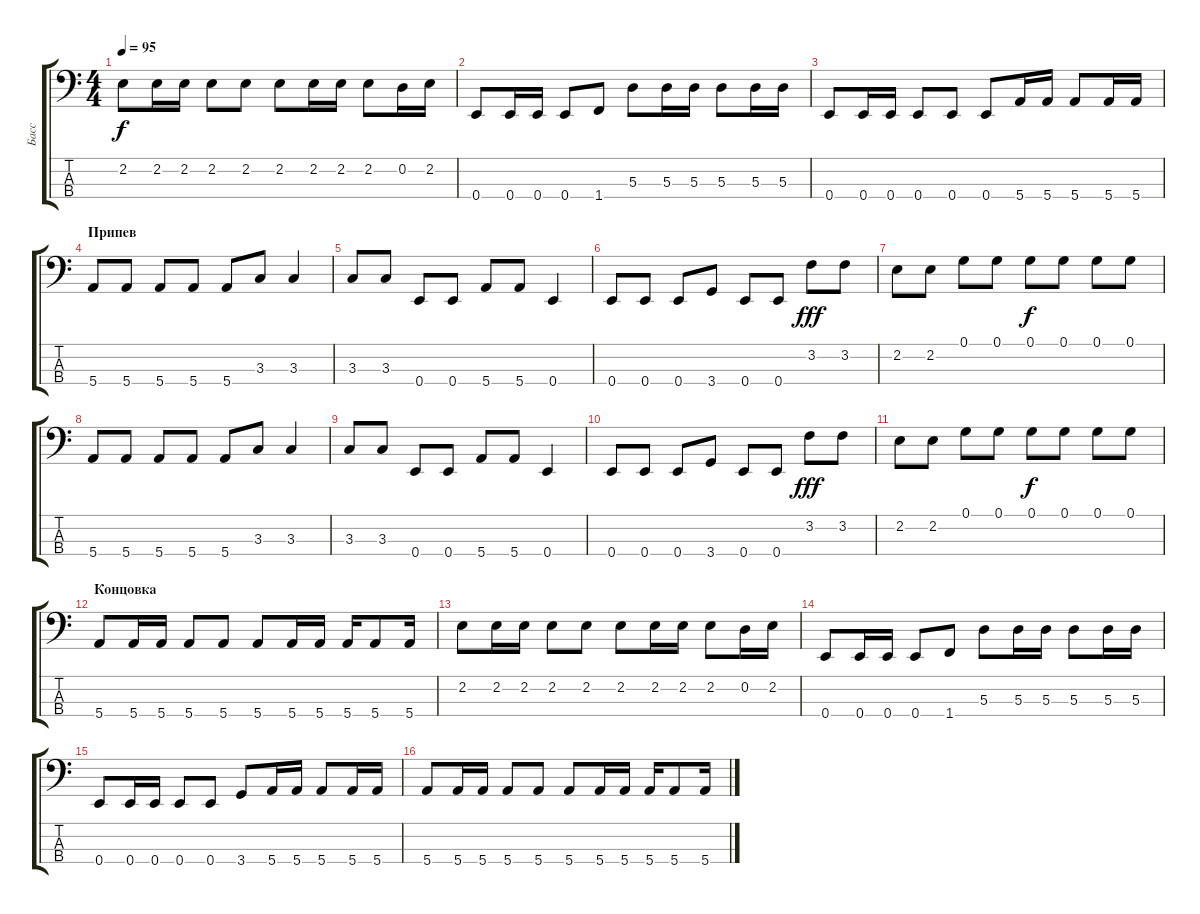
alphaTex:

\track ("Басс" "Басс") {instrument electricbassfinger}
\staff {score tabs}
\tuning (G2 D2 A1 E1) {hide}
\ts (4 4)
\tempo 95
\clef f4
\ks c
2.2.8{dy f} 2.2.16 2.2.16 2.2.8 2.2.8 2.2.8 2.2.16 2.2.16 2.2.8 0.2.16 2.2.16 |
0.4.8 0.4.16 0.4.16 0.4.8 1.4.8 5.3.8 5.3.16 5.3.16 5.3.8 5.3.16 5.3.16 |
0.4.8 0.4.16 0.4.16 0.4.8 0.4.8 0.4.8 5.4.16 5.4.16 5.4.8 5.4.16 5.4.16 |
\section ("" "Припев")
5.4.8 5.4.8 5.4.8 5.4.8 5.4.8 3.3.8 3.3.4 |
3.3.8 3.3.8 0.4.8 0.4.8 5.4.8 5.4.8 0.4.4 |
0.4.8 0.4.8 0.4.8 3.4.8 0.4.8 0.4.8 3.2.8{dy fff} 3.2.8 |
2.2.8 2.2.8 0.1.8 0.1.8 0.1.8{dy f} 0.1.8 0.1.8 0.1.8 |
5.4.8 5.4.8 5.4.8 5.4.8 5.4.8 3.3.8 3.3.4 |
3.3.8 3.3.8 0.4.8 0.4.8 5.4.8 5.4.8 0.4.4 |
0.4.8 0.4.8 0.4.8 3.4.8 0.4.8 0.4.8 3.2.8{dy fff} 3.2.8 |
2.2.8 2.2.8 0.1.8 0.1.8 0.1.8{dy f} 0.1.8 0.1.8 0.1.8 |
\section ("" "Концовка")
5.4.8 5.4.16 5.4.16 5.4.8 5.4.8 5.4.8 5.4.16 5.4.16 5.4.16 5.4.8 5.4.16 |
2.2.8 2.2.16 2.2.16 2.2.8 2.2.8 2.2.8 2.2.16 2.2.16 2.2.8 0.2.16 2.2.16 |
0.4.8 0.4.16 0.4.16 0.4.8 1.4.8 5.3.8 5.3.16 5.3.16 5.3.8 5.3.16 5.3.16 |
0.4.8 0.4.16 0.4.16 0.4.8 0.4.8 3.4.8 5.4.16 5.4.16 5.4.8 5.4.16 5.4.16 |
5.4.8 5.4.16 5.4.16 5.4.8 5.4.8 5.4.8 5.4.16 5.4.16 5.4.16 5.4.8 5.4.16
